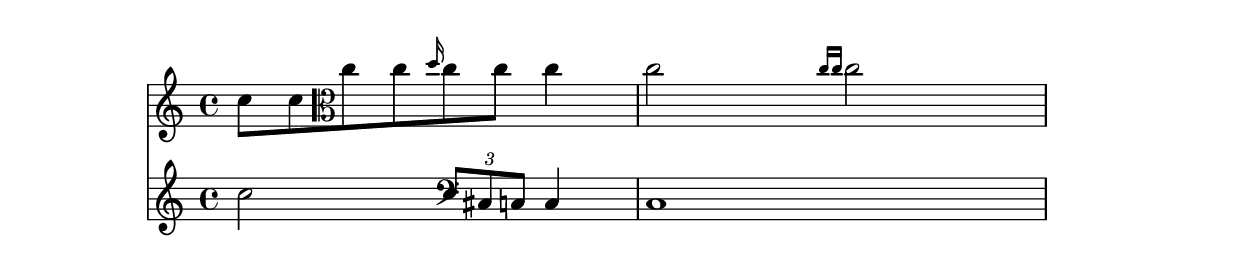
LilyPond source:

%% Do not edit this file; it is auto-generated from LSR http://lsr.dsi.unimi.it
%% This file is in the public domain.
\version "2.11.61"

\header {
  lsrtags = "tweaks-and-overrides, spacing"

  texidoc = "
If @code{strict-note-spacing} is set spacing of notes is not influenced
by bars or clefs within a system. Rather, they are placed just before
the note that occurs at the same time. This may cause collisions. 

"
  doctitle = "Proportional strict notespacing"
} % begin verbatim
\paper {
  ragged-right = ##t
}

\relative c'' <<
  \override Score.SpacingSpanner #'strict-note-spacing = ##t 
  \set Score.proportionalNotationDuration = #(ly:make-moment 1 16)
  \new Staff {
    c8[ c \clef alto c c \grace { d16 } c8 c] c4
    c2 \grace { c16[ c16] } c2
  }
  \new Staff {
    c2 \times 2/3 { c8 \clef bass cis,, c } c4
    c1
  }
>>
